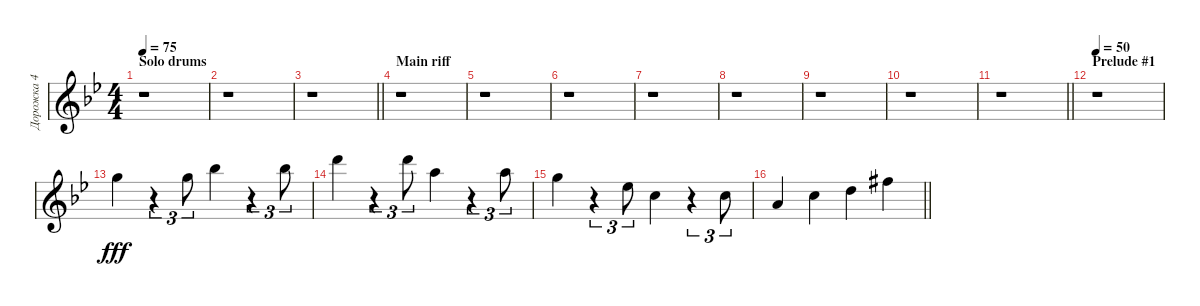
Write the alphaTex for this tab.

\track ("Дорожка 4" "Дорожка 4") {instrument violin}
\staff {score}
\tuning (E4 B3 G3 D3 A2 E2) {hide}
\ts (4 4)
\section ("" "Solo drums")
\tempo 75
\clef g2
\ks gminor
r.1{dy fff} |
r.1 |
\barLineRight lightlight
r.1 |
\section ("" "Main riff")
r.1 |
r.1 |
r.1 |
r.1 |
r.1 |
r.1 |
r.1 |
\barLineRight lightlight
r.1 |
\section ("" "Prelude #1")
\tempo 50
r.1 |
15.1.4 r.4{tu (3 2)} 15.1.8{tu (3 2)} 18.1.4 r.4{tu (3 2)} 18.1.8{tu (3 2)} |
22.1.4 r.4{tu (3 2)} 22.1.8{tu (3 2)} 22.2.4 r.4{tu (3 2)} 22.2.8{tu (3 2)} |
20.2.4 r.4{tu (3 2)} 20.3.8{tu (3 2)} 17.3.4 r.4{tu (3 2)} 17.3.8{tu (3 2)} |
\barLineRight lightlight
14.3.4 13.2.4 15.2.4 14.1{acc #}.4
